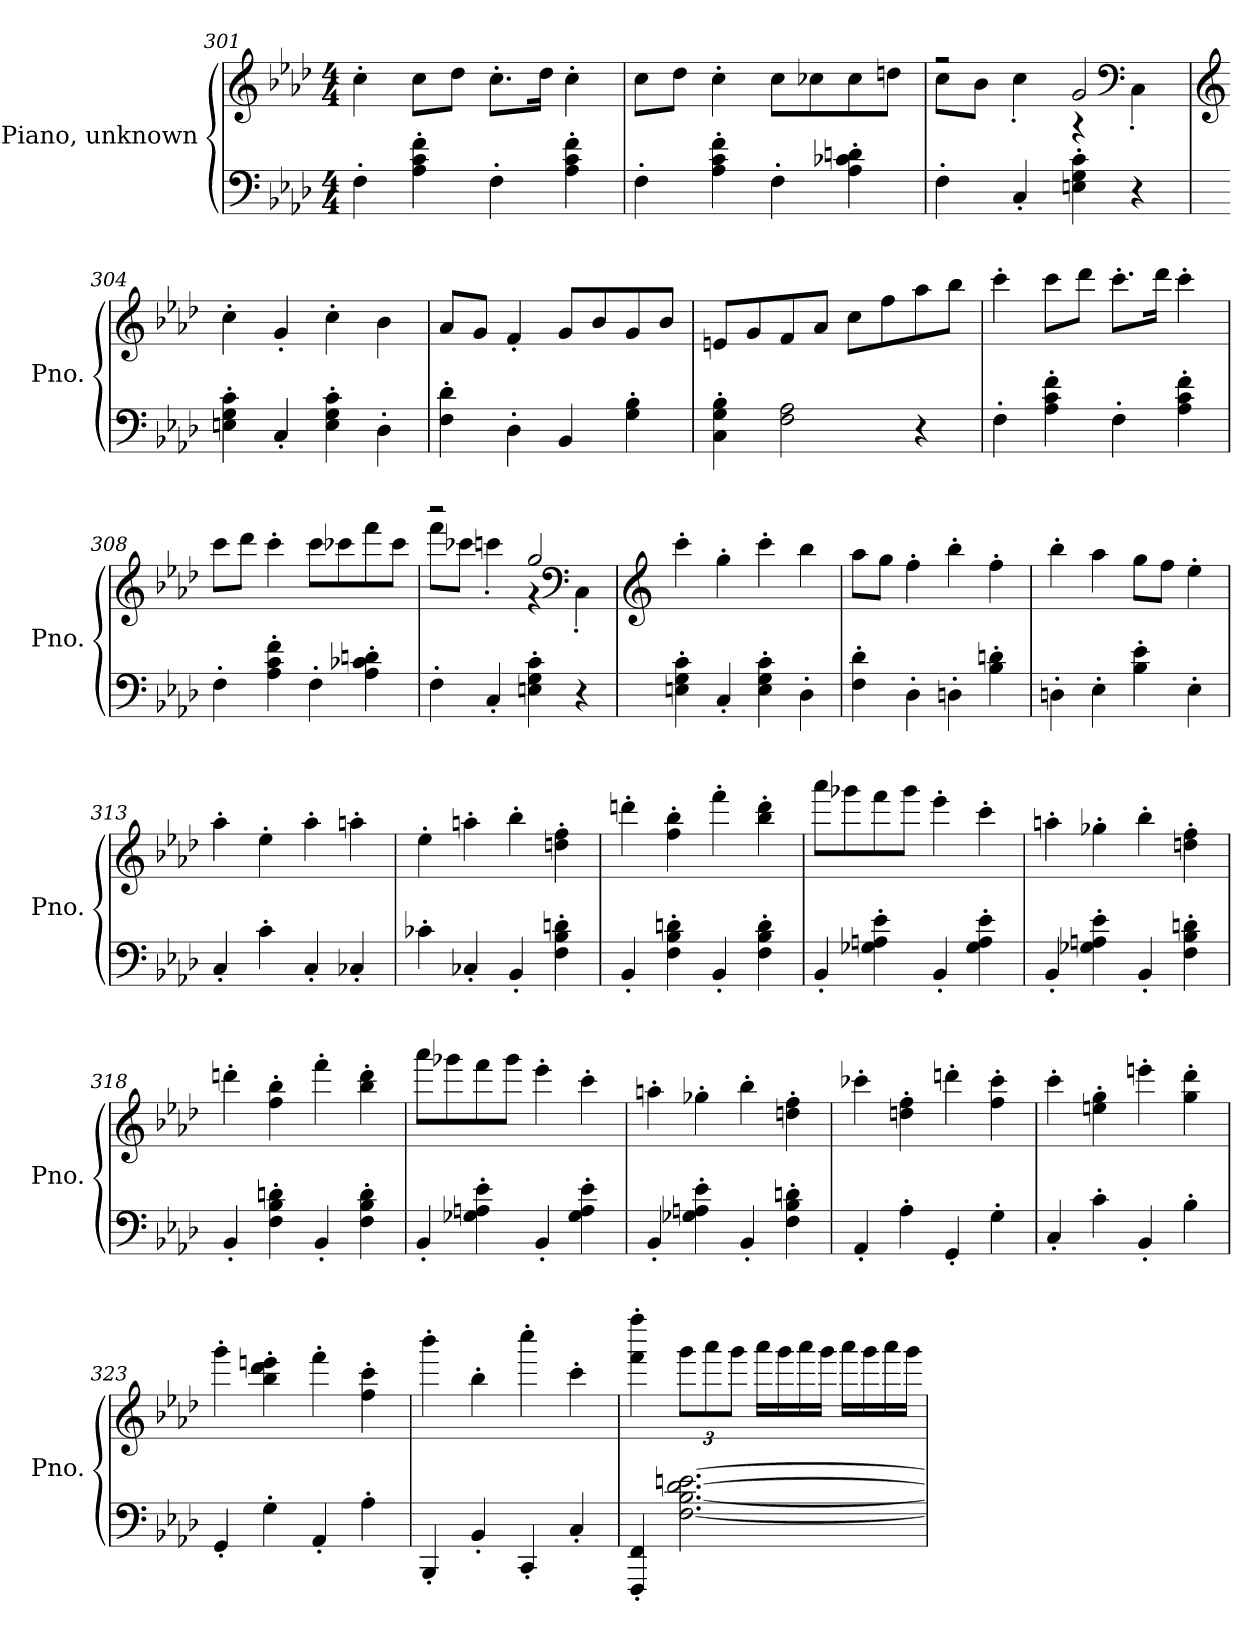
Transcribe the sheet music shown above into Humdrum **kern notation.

**kern	**kern
*part1	*part1
*staff2	*staff1
*I"Piano, unknown	*
*I'Pno.	*
*clefF4	*clefG2
*k[b-e-a-d-]	*k[b-e-a-d-]
*M4/4	*M4/4
=301	=301
4F'\	4cc'\
4A-\' 4c\' 4f\'	8cc\L
.	8dd-\J
4F'\	8.cc'\L
.	16dd-\Jk
4A-\' 4c\' 4f\'	4cc'\
!!LO:LB:g=z
=302	=302
4F'\	8cc\L
.	8dd-\J
4A-\' 4c\' 4f\'	4cc'\
4F'\	8cc\L
.	8cc-X\
4A-\' 4c-X\' 4dn\'	8cc-\
.	8ddn\J
=303	=303
*	*^
4F'\	2r	8cc\L
.	.	8b-\J
4C'/	.	4cc'\
4En\' 4G\' 4c\'	2g/	4r
*	*clefF4	*
4r	.	4C'\
*	*v	*v
=304	=304
*	*clefG2
4En\' 4G\' 4c\'	4cc'\
4C'/	4g'/
4E\' 4G\' 4c\'	4cc'\
4D-'\	4b-\
=305	=305
4F\' 4d-\'	8a-/L
.	8g/J
4D-'\	4f'/
4BB-/	8g/L
.	8b-/
4G\' 4B-\'	8g/
.	8b-/J
=306	=306
4C\' 4G\' 4B-\'	8en/L
.	8g/
2F\ 2A-\	8f/
.	8a-/J
.	8cc\L
.	8ff\
4r	8aa-\
.	8bb-\J
!!LO:LB:g=z
=307	=307
4F'\	4ccc'\
4A-\' 4c\' 4f\'	8ccc\L
.	8ddd-\J
4F'\	8.ccc'\L
.	16ddd-\Jk
4A-\' 4c\' 4f\'	4ccc'\
=308	=308
4F'\	8ccc\L
.	8ddd-\J
4A-\' 4c\' 4f\'	4ccc'\
4F'\	8ccc\L
.	8ccc-X\
4A-\' 4c-X\' 4dn\'	8fff\
.	8ccc-\J
=309	=309
*	*^
4F'\	2r	8fff\L
.	.	8ccc-X\J
4C'/	.	4cccn'\
4En\' 4G\' 4c\'	2gg/	4r
*	*clefF4	*
4r	.	4C'\
*	*v	*v
=310	=310
*	*clefG2
4En\' 4G\' 4c\'	4ccc'\
4C'/	4gg'\
4E\' 4G\' 4c\'	4ccc'\
4D-'\	4bb-\
!!LO:LB:g=z
=311	=311
4F\' 4d-\'	8aa-\L
.	8gg\J
4D-'\	4ff'\
4Dn'\	4bb-'\
4B-\' 4dn\'	4ff'\
=312	=312
4Dn'\	4bb-'\
4E-'\	4aa-\
4B-\' 4e-\'	8gg\L
.	8ff\J
4E-'\	4ee-'\
=313	=313
4C'/	4aa-'\
4c'\	4ee-'\
4C'/	4aa-'\
4C-X'/	4aan'\
=314	=314
4c-X'\	4ee-'\
4C-X'/	4aan'\
4BB-'/	4bb-'\
4F\' 4B-\' 4dn\'	4ddn\' 4ff\'
=315	=315
4BB-'/	4dddn'\
4F\' 4B-\' 4dn\'	4ff\' 4bb-\'
4BB-'/	4fff'\
4F\' 4B-\' 4d\'	4bb-\' 4ddd\'
=316	=316
4BB-'/	8aaa-\L
.	8ggg-X\
4G-X\' 4An\' 4e-\'	8fff\
.	8ggg-\J
4BB-'/	4eee-'\
4G-\' 4A\' 4e-\'	4ccc'\
!!LO:PB:g=z
=317	=317
4BB-'/	4aan'\
4G-X\' 4An\' 4e-\'	4gg-X'\
4BB-'/	4bb-'\
4F\' 4B-\' 4dn\'	4ddn\' 4ff\'
=318	=318
4BB-'/	4dddn'\
4F\' 4B-\' 4dn\'	4ff\' 4bb-\'
4BB-'/	4fff'\
4F\' 4B-\' 4d\'	4bb-\' 4ddd\'
=319	=319
4BB-'/	8aaa-\L
.	8ggg-X\
4G-X\' 4An\' 4e-\'	8fff\
.	8ggg-\J
4BB-'/	4eee-'\
4G-\' 4A\' 4e-\'	4ccc'\
=320	=320
4BB-'/	4aan'\
4G-X\' 4An\' 4e-\'	4gg-X'\
4BB-'/	4bb-'\
4F\' 4B-\' 4dn\'	4ddn\' 4ff\'
=321	=321
4AA-'/	4ccc-X'\
4A-'\	4ddn\' 4ff\'
4GG'/	4dddn'\
4G'\	4ff\' 4ccc-\'
!!LO:LB:g=z
=322	=322
4C'/	4ccc'\
4c'\	4een\' 4gg\'
4BB-'/	4eeen'\
4B-'\	4gg\' 4ddd-\'
=323	=323
4GG'/	4ggg'\
4G'\	4bb-\' 4ddd-\' 4eeen\'
4AA-'/	4fff'\
4A-'\	4ff\' 4ccc\'
=324	=324
4BBB-'/	4bbb-'\
4BB-'/	4bb-'\
4CC'/	4cccc'\
4C'/	4ccc'\
=325	=325
4FFF/' 4FF/'	4fff\' 4ffff\'
*	*Xbrackettup
[2.F\ [2.B-\ [2.d-\ [2.en\	12ggg\L
.	12aaa-\
.	12ggg\J
.	16aaa-\LL
.	16ggg\
.	16aaa-\
.	16ggg\JJ
.	16aaa-\LL
.	16ggg\
.	16aaa-\
.	16ggg\JJ
=	=
*-	*-
